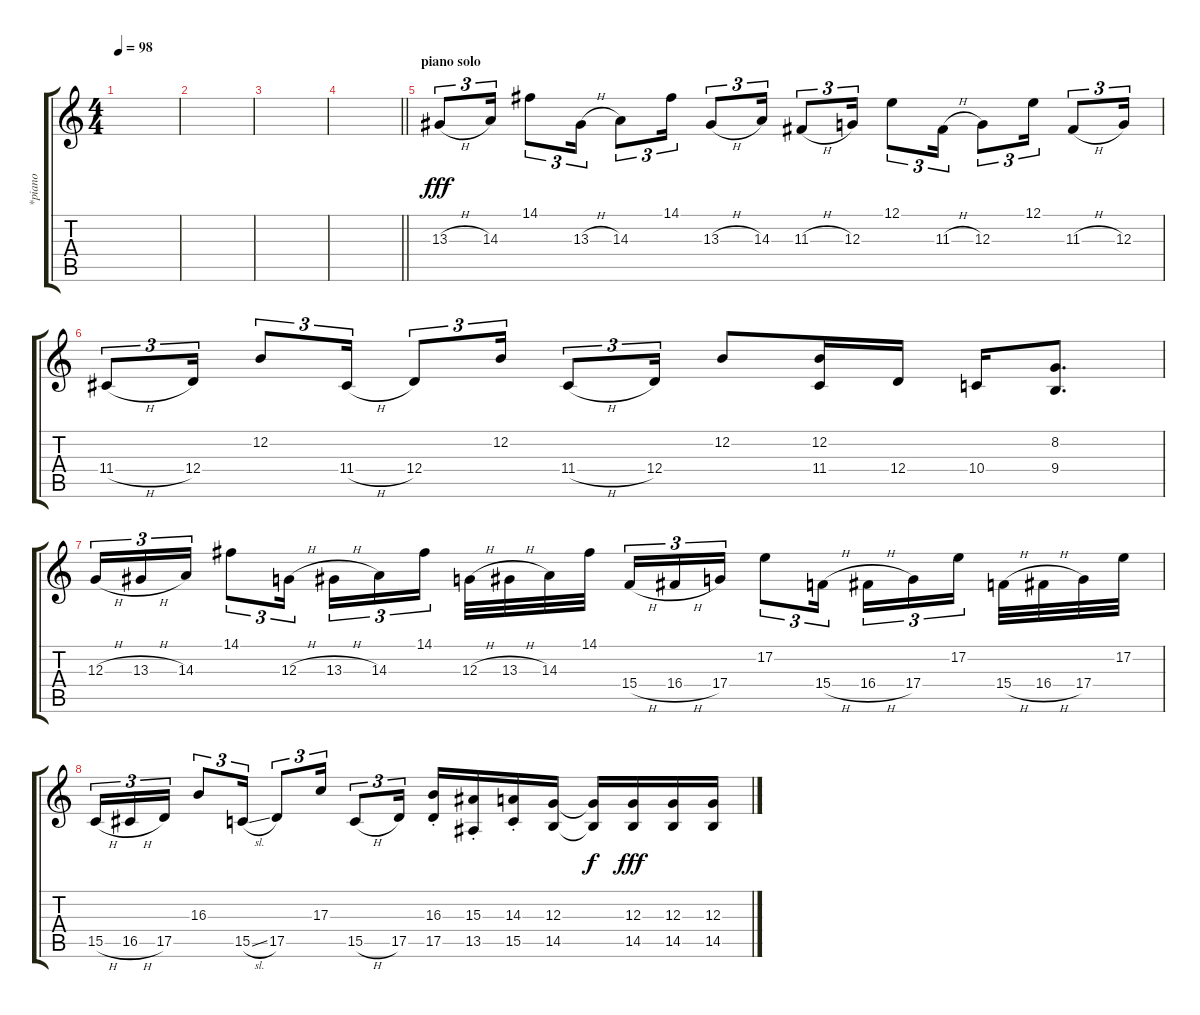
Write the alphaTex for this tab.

\track ("*piano" "*piano") {instrument acousticgrandpiano}
\staff {score tabs}
\tuning (E4 B3 G3 D3 A2 E2) {hide}
\ts (4 4)
\tempo 98
\clef g2
\ks c
|
|
|
\barLineRight lightlight
|
\section ("" "piano solo")
13.3{h}.8{tu (3 2) dy fff} 14.3.16{tu (3 2)} 14.1.8{tu (3 2)} 13.3{h}.16{tu (3 2)} 14.3.8{tu (3 2)} 14.1.16{tu (3 2)} 13.3{h}.8{tu (3 2)} 14.3.16{tu (3 2)} 11.3{h}.8{tu (3 2)} 12.3.16{tu (3 2)} 12.1.8{tu (3 2)} 11.3{h}.16{tu (3 2)} 12.3.8{tu (3 2)} 12.1.16{tu (3 2)} 11.3{h}.8{tu (3 2)} 12.3.16{tu (3 2)} |
11.4{h}.8{tu (3 2)} 12.4.16{tu (3 2)} 12.2.8{tu (3 2)} 11.4{h}.16{tu (3 2)} 12.4.8{tu (3 2)} 12.2.16{tu (3 2)} 11.4{h}.8{tu (3 2)} 12.4.16{tu (3 2)} 12.2.8 (12.2 11.4).16 12.4.16 10.4.16 (8.2 9.4).8{d} |
12.3{h}.16{tu (3 2) volume 13 balance 8} 13.3{h}.16{tu (3 2)} 14.3.16{tu (3 2)} 14.1.8{tu (3 2)} 12.3{h}.16{tu (3 2)} 13.3{h}.16{tu (3 2)} 14.3.16{tu (3 2)} 14.1.16{tu (3 2) beam splitsecondary} 12.3{h}.32 13.3{h}.32 14.3.32 14.1.32 15.4{h}.16{tu (3 2)} 16.4{h}.16{tu (3 2)} 17.4.16{tu (3 2)} 17.2.8{tu (3 2)} 15.4{h}.16{tu (3 2)} 16.4{h}.16{tu (3 2)} 17.4.16{tu (3 2)} 17.2.16{tu (3 2) beam splitsecondary} 15.4{h}.32 16.4{h}.32 17.4.32 17.2.32 |
15.5{h}.16{tu (3 2) volume 13 balance 8} 16.5{h}.16{tu (3 2)} 17.5.16{tu (3 2)} 16.3.8{tu (3 2)} 15.5{sl}.16{tu (3 2)} 17.5.8{tu (3 2)} 17.3.16{tu (3 2)} 15.5{h}.8{tu (3 2)} 17.5.16{tu (3 2)} (16.3{st} 17.5{st}).16 (15.3{st} 13.5{st}).16 (14.3{st} 15.5{st}).16 (12.3 14.5).16 (12.3{t} 14.5{t}).16{dy f} (12.3 14.5).16{dy fff} (12.3 14.5).16 (12.3 14.5).16
